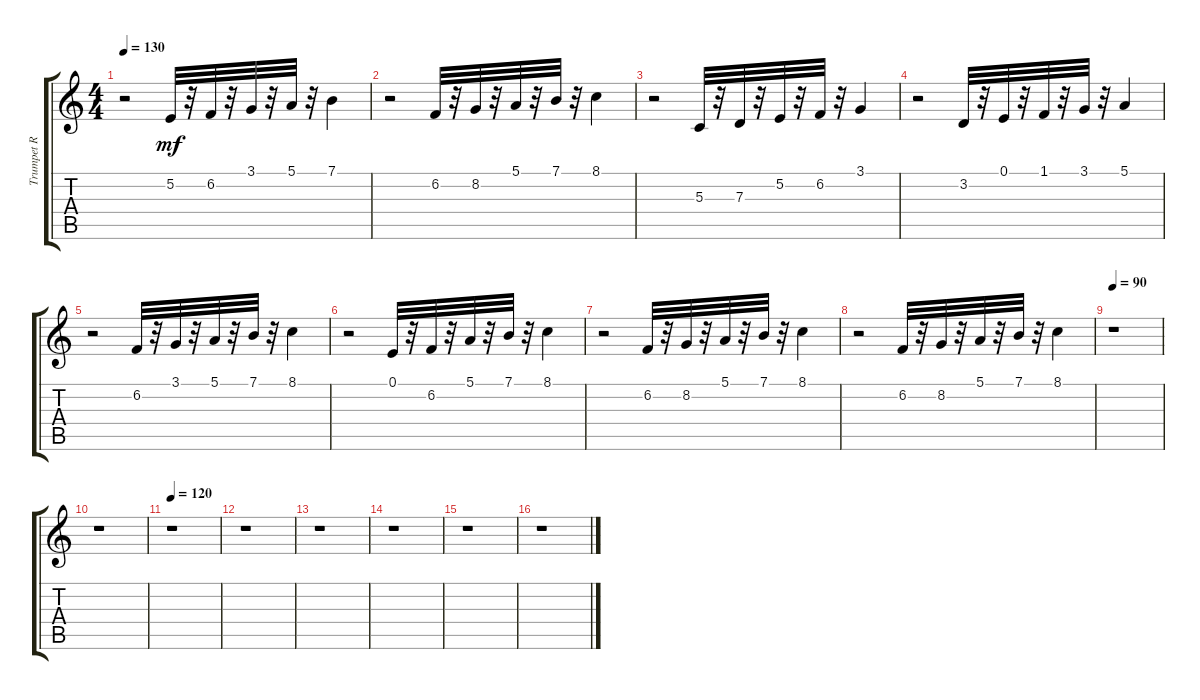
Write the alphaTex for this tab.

\track ("Trumpet R" "Trumpet R") {instrument trumpet}
\staff {score tabs}
\tuning (E4 B3 G3 D3 A2 E2) {hide}
\ts (4 4)
\tempo 130
\clef g2
\ks c
r.2{dy mf} 5.2.32 r.32 6.2.32 r.32 3.1.32 r.32 5.1.32 r.32 7.1.4 |
r.2 6.2.32 r.32 8.2.32 r.32 5.1.32 r.32 7.1.32 r.32 8.1.4 |
r.2 5.3.32 r.32 7.3.32 r.32 5.2.32 r.32 6.2.32 r.32 3.1.4 |
r.2 3.2.32 r.32 0.1.32 r.32 1.1.32 r.32 3.1.32 r.32 5.1.4 |
r.2 6.2.32 r.32 3.1.32 r.32 5.1.32 r.32 7.1.32 r.32 8.1.4 |
r.2 0.1.32 r.32 6.2.32 r.32 5.1.32 r.32 7.1.32 r.32 8.1.4 |
r.2 6.2.32 r.32 8.2.32 r.32 5.1.32 r.32 7.1.32 r.32 8.1.4 |
r.2 6.2.32 r.32 8.2.32 r.32 5.1.32 r.32 7.1.32 r.32 8.1.4 |
\tempo 90
r.1 |
r.1 |
\tempo 120
r.1 |
r.1 |
r.1 |
r.1 |
r.1 |
r.1
